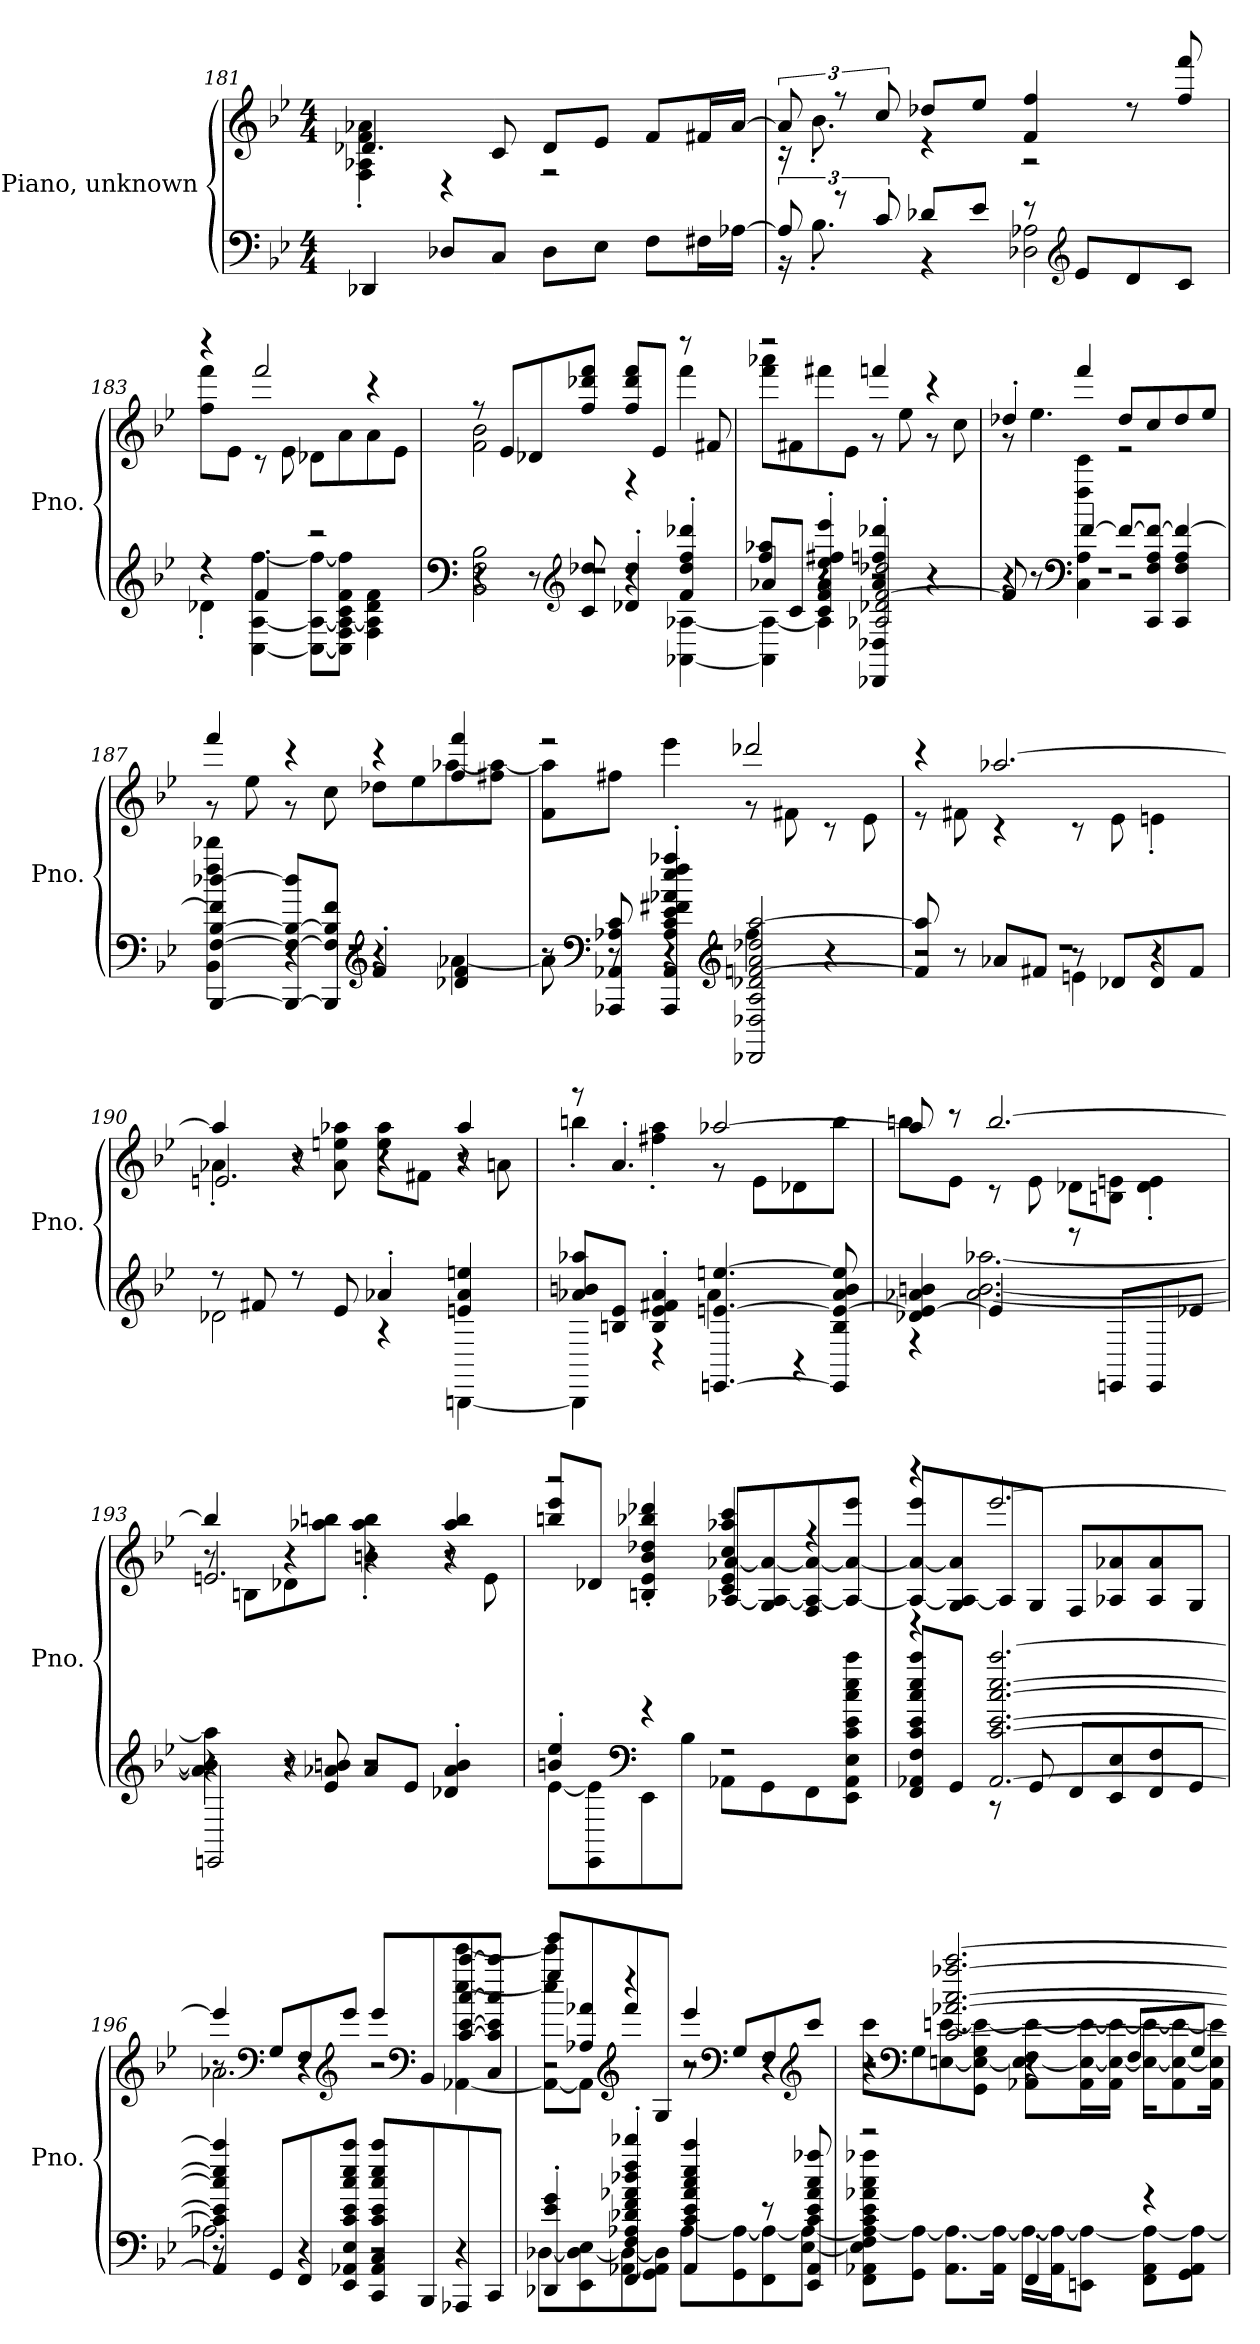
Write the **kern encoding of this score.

**kern	**kern
*part1	*part1
*staff2	*staff1
*I"Piano, unknown	*
*I'Pno.	*
*clefF4	*clefG2
*k[b-e-]	*k[b-e-]
*M4/4	*M4/4
=181	=181
*	*^
4DD-X/	4.d-X/	4F\' 4A-X\' 4f\' 4a-X\'
8D-X/L	.	4r
8C/J	8c/	.
8D-\L	8d-/L	2r
8E-\J	8e-/J	.
8F\L	8f/L	.
16F#X\L	16f#X/L	.
[16A-X\JJ	[16a-/JJ	.
=182	=182	=182
*^	*	*
12A-/]	16r	12a-/]	16r
.	8.B-'\	.	8.b-'\
12r	.	12r	.
12c/	.	12cc/	.
8d-X/L	4r	8dd-X/L	4r
8e-/J	.	8ee-/J	.
8r	2D-X\ 2A-X\	4f/ 4ff/	2r
*clefG2	*	*	*
8e-/L	.	.	.
8d-/	.	8r	.
8c/J	.	8ff/ 8fff/	.
!!LO:LB:g=z	!!
=183	=183	=183	=183
4r	4d-X'\	4r	8ff\ 8fff\L
.	.	.	8e-\J
4f'/	[4C\ [4A\ [4ff\	2fff/	8r
.	.	.	8e-\
2r	8C\_ 8A\_ 8ff\_L	.	8d-X\L
.	8C\] 8F\ 8A\_ 8c\ 8f\ 8ff\]J	.	8a\
.	4F\ 4A\] 4d-\ 4f\	4r	8a\
.	.	.	8e-\J
*v	*v	*	*
=184	=184	=184
*clefF4	*	*
*^	*	*
*	*^	*	*
1r	2BB-\ 2F\ 2B-\	4r	8r	2f\ 2b-\
.	.	.	8e-/L	.
.	.	8r	8d-X/	.
*clefG2	*	*	*	*
.	.	8c/ 8dd-X/	8ff/ 8ddd-X/ 8fff/J	.
.	4r	4d-X/' 4dd-/'	8ff/ 8ddd-/ 8fff/L	4r
.	.	.	8e-/J	.
.	[4AA-X\ [4A-X\	4f/' 4dd-/' 4ff/' 4ddd-X/'	8r	4fff\
.	.	.	8f#X/	.
=185	=185	=185	=185	=185
4a-X/	4AA-\] 4A-\_	8ff/ 8aa-X/L	2r	8fff\ 8aaa-X\L
.	.	8c/J	.	8f#X\
4r	4A-\]	4c/' 4f/' 4a-/' 4ee-/' 4ff#X/' 4eee-/'	.	8fff#X\
.	.	.	.	8e-\J
4DD-X/' 4D-X/' 4a-/' 4ffn/' 4ddd-X/'	2r	2A-X/ 2d-X/ [2f/ 2dd-X/	4fffn/	8r
.	.	.	.	8ee-\
4r	.	.	4r	8r
.	.	.	.	8cc\
!!LO:PB:g=z	!!
=186	=186	=186	=186	=186
1r	4r	8f/]	4dd-X'/	8r
.	.	8r	.	4.ee-\
*clefF4	*	*	*	*
.	4C\ 4A\ 4ff\ 4eee-\	[4f/	4fff/	.
.	2r	8f/L_	8dd-/L	2r
.	.	8CC/ 8F/ 8A/ 8f/_J	8cc/	.
.	.	4CC/ 4F/ 4A/ 4f/_	8dd-/	.
.	.	.	8ee-/J	.
=187	=187	=187	=187	=187
1r	4BB-\ 4ff\ 4ddd-X\	[4BBB-/ [4F/ [4B-/ 4f/] [4dd-X/	4fff/	8r
.	.	.	.	8ee-\
.	4r	8BBB-/_ 8F/_ 8B-/_ 8dd-/]L	4r	8r
.	.	8BBB-/] 8F/] 8B-/] 8f/J	.	8cc\
*clefG2	*	*	*	*
.	4r	4f'/	4r	8dd-X\L
.	.	.	.	8ee-\
.	[4a-X\	4d-X/ 4f/	4ff/ 4fff/	[8aa-X\
.	.	.	.	8ff#X\ 8aa-\_J
=188	=188	=188	=188	=188
1r	8a-\]	8r	2r	8f\ 8aa-\]L
*clefF4	*	*	*	*
.	8r	8AAA-X/ 8AA-X/ 8A-X/ 8c/	.	8ff#X\J
.	4r	4AAA-/' 4AA-/' 4A-/' 4c/' 4e-/' 4f#X/' 4a-X/' 4ee-/' 4ff/' 4aa-X/'	.	4eee-\
*clefG2	*	*	*	*
.	4ff\	2DD-X/ 2D-X/ 2A-/ 2d-X/ [2fn/ 2a-/ 2dd-X/ [2aa-/	2ddd-X/	8r
.	.	.	.	8f#X\
.	4r	.	.	8r
.	.	.	.	8e-\
!!LO:LB:g=z	!!
=189	=189	=189	=189	=189
1r	2r	8f/] 8aa-/]	4r	8r
.	.	8r	.	8f#X\
.	.	8a-X/L	[2.aa-X/	4r
.	.	8f#X/J	.	.
.	4en\	8r	.	8r
.	.	8d-X/L	.	8e-\
.	4r	8d-/	.	4en'\
.	.	8f#/J	.	.
*	*v	*v	*	*
=190	=190	=190	=190
*	*	*	*^
8r	2d-X\	4aa-/]	4a-X'\	2.en/
8f#X/	.	.	.	.
8r	.	4r	8r	.
8e-/	.	.	8a-\ 8een\ 8aa-X\	.
4a-X'/	4r	4r	8ee\ 8aa-\L	.
.	.	.	8f#X\J	.
4en/ 4a-/ 4een/	[4BBBn\	4aa-/	8r	4r
.	.	.	8an\	.
*	*	*	*v	*v
=191	=191	=191	=191
8a-X/ 8bn/ 8aa-X/L	4BBB\]	8r	4bbn'\
8Bn/ 8e-/J	.	4.a'/	.
4B/' 4e-/' 4f#X/' 4a-/'	4r	.	4ff#X\' 4aa\'
[4.EEn/ [4.en/ [4.een/	4a-\	[2aa-X/	8r
.	.	.	8e-\L
.	4r	.	8d-X\
8EE/] 8B/ 8e/_ 8a-/ 8b/ 8ee/]	.	.	8bb\J
!!LO:LB:g=z	!!
=192	=192	=192	=192
4d-X/ 4e/_ 4a-X/ 4bn/	4r	8aa-/]	8bbn\L
.	.	8r	8e-\J
4e/]	[2.a-\ [2.b\ [2.aa-X\	[2.bb/	8r
.	.	.	8e-\
8r	.	.	8d-X\L
8EEn/L	.	.	8Bn\ 8en\J
8EE/	.	.	4d-\' 4e\'
8e-X/J	.	.	.
=193	=193	=193	=193
*	*^	*	*^
4r	4a-\] 4b\] 4aa-\]	2EEn/	4bb/]	8r	2.en/
.	.	.	.	8Bn\L	.
8r	4r	.	4r	8d-X\	.
8e-/ 8a-X/ 8bn/	.	.	.	8aa-X\ 8bbn\J	.
8a-/L	2r	2r	4r	4bn\' 4aa-\' 4bb\'	.
8e-/J	.	.	.	.	.
4d-X/' 4a-/' 4b/'	.	.	4aa-/ 4bb/	8r	4r
.	.	.	.	8e\	.
*	*v	*v	*	*	*
*	*	*	*v	*v
=194	=194	=194	=194
4bn/' 4ee-/'	[8e-\L	2r	8bbn/ 8eee-/L
.	8EE-\ 8e-\]	.	8d-X/J
*clefF4	*	*	*
4r	8EE-\	.	4Bn/' 4e-/' 4b-/' 4dd-X/' 4bb-X/' 4ddd-X/'
.	8B-\J	.	.
2r	8AA-X\L	4c/ 4e-/ 4cc/ 4aa-X/ 4ccc/	[8A-X/ [8a-X/L
.	8GG\	.	8G/ 8A-/_ 8a-/_
.	8FF\	4r	8F/ 8A-/_ 8a-/_
.	8EE-\ 8AA-\ 8E-\ 8c\ 8e-\ 8cc\ 8ee-\ 8ccc\J	.	8A-/_ 8a-/_ 8eee-/J
!!LO:LB:g=z	!!
=195	=195	=195	=195
4r	8FF/ 8AA-X/ 8F/ 8c/ 8e-/ 8cc/ 8ee-/ 8ccc/L	4r	8A-/_ 8a-/_ 8eee-/L
.	8GG/J	.	8G/ 8A-/_ 8a-/]
[2.AA-/ [2.c/ [2.e-/ [2.cc/ [2.ee-/ [2.ccc/	8r	[2.eee-/	8A-/]
.	8GG/	.	8G/J
.	8FF/L	.	8F/L
.	8EE-/ 8E-/	.	8A-X/ 8a-X/
.	8FF/ 8F/	.	8A-/ 8a-/
.	8GG/J	.	8G/J
=196	=196	=196	=196
*	*^	*	*^
4AA-/] 4c/] 4e-/] 4cc/] 4ee-/] 4ccc/]	2.A-X\	8r	4eee-/]	2.a-X\	8r
*	*	*	*clefF4	*	*
.	.	8GG/L	.	.	8G/L
4r	.	8FF/	4r	.	8F/
*	*	*	*clefG2	*	*
.	.	8EE-/ 8AA-X/ 8E-/ 8c/ 8e-/ 8cc/ 8ee-/ 8ccc/J	.	.	8eee-/J
2r	.	8CC/ 8AA-/ 8C/ 8c/ 8e-/ 8cc/ 8ee-/ 8ccc/L	2r	.	8eee-/L
*	*	*	*clefF4	*	*
.	.	8BBB-/	.	.	8BB-/
.	4r	8AAA-X/	.	[4AA-X\ [4ee-\ [4eee-\	[8c/ [8e-/ [8cc/ [8ccc/
.	.	8CC/J	.	.	8C/ 8c/] 8e-/] 8cc/] 8ccc/]J
*	*v	*v	*	*	*
!!LO:LB:g=z	!!	!!
=197	=197	=197	=197	=197
4DD-X/' 4e-/' 4g/'	[8D-X\L	2r	8AA-\_ 8ee-\] 8eee-\]L	8gg/ 8ggg/L
.	8EE-\ 8D-\_ 8E-\	.	8AA-\J]	8A-X/ 8a-X/
*	*	*clefG2	*	*
4FF/' 4F/' 4A-X/' 4d-X/' 4f/' 4a-X/' 4dd-X/' 4ff/' 4ddd-X/'	[8AA-X\ 8D-\_	.	4r	8fff/
.	8GG\ 8AA-\] 8D-\]J	.	.	8G/J
4AA-/ 4c/ 4e-/ 4a-/ 4cc/ 4ee-/ 4ccc/	[8A-\L	4eee-/	2r	8r
*	*	*clefF4	*	*
.	8GG\ 8A-\_	.	.	8G/L
8r	8FF\ 8A-\_	4r	.	8F/
*	*	*clefG2	*	*
8EE-/ 8AA-/ 8c/ 8e-/ 8a-/ 8cc/ 8aa-X/	[8E-\ 8A-\_J	.	.	8ccc/J
=198	=198	=198	=198	=198
2r	8FF\ 8AA-X\ 8E-\] 8F\ 8A-\_ 8c\ 8e-\ 8a-X\ 8cc\ 8aa-X\L	4r	8ccc\L	2r
*	*	*clefF4	*	*
.	8GG\ 8A-\_J	.	8G\	.
.	8.AA-\ 8.A-\_L	[2.c/ [2.a-X/ [2.cc/ [2.aa-X/ [2.ccc/	[8En\ [8en\	.
.	.	.	8GG\ 8E\_ 8G\ 8e\_J	.
.	16AA-\ 16A-\_Jk	.	.	.
4FF'/	16A-\LL_	.	8AA-X\ 8E\_ 8F\ 8e\_L	4r
.	16AA-\ 16A-\_J	.	.	.
.	8EEn\ 8A-\_J	.	16AA-\ 16E\_ 16e\_L	.
.	.	.	16AA-\ 16E\_ 16e\_JJ	.
4r	8FF\ 8AA-\ 8A-\_L	.	16E\_ 16e\_KL	8F/L
.	.	.	8AA-\ 8E\_ 8e\_	.
.	8GG\ 8AA-\ 8A-\_J	.	.	8G/J
.	.	.	16AA-\ 16E\] 16e\]Jk	.
*v	*v	*	*	*
*	*v	*v	*v
=	=
*-	*-
